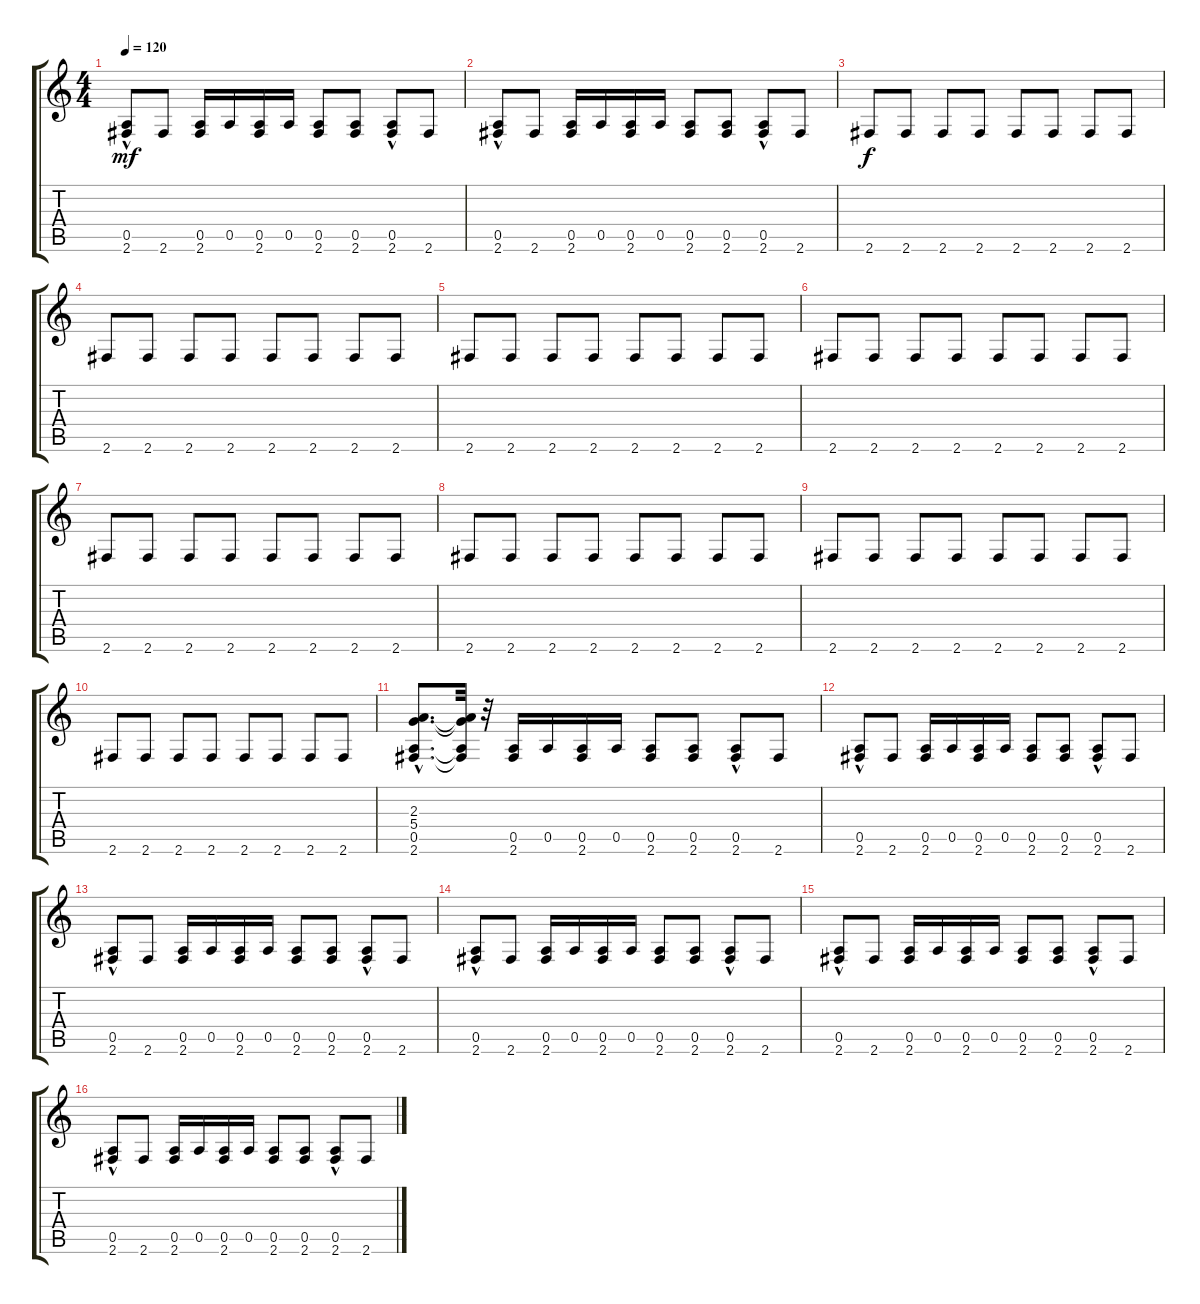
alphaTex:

\track "" {instrument acousticguitarnylon}
\staff {score tabs}
\tuning (E4 B3 G3 D3 A2 E2) {hide}
\ts (4 4)
\tempo 120
\clef g2
\ks c
(0.5{hac} 2.6).8{dy mf} 2.6.8 (0.5 2.6).16 0.5.16 (0.5 2.6).16 0.5.16 (0.5 2.6).8 (0.5 2.6).8 (0.5{hac} 2.6).8 2.6.8 |
(0.5{hac} 2.6).8 2.6.8 (0.5 2.6).16 0.5.16 (0.5 2.6).16 0.5.16 (0.5 2.6).8 (0.5 2.6).8 (0.5{hac} 2.6).8 2.6.8 |
2.6.8{dy f} 2.6.8 2.6.8 2.6.8 2.6.8 2.6.8 2.6.8 2.6.8 |
2.6.8 2.6.8 2.6.8 2.6.8 2.6.8 2.6.8 2.6.8 2.6.8 |
2.6.8 2.6.8 2.6.8 2.6.8 2.6.8 2.6.8 2.6.8 2.6.8 |
2.6.8 2.6.8 2.6.8 2.6.8 2.6.8 2.6.8 2.6.8 2.6.8 |
2.6.8 2.6.8 2.6.8 2.6.8 2.6.8 2.6.8 2.6.8 2.6.8 |
2.6.8 2.6.8 2.6.8 2.6.8 2.6.8 2.6.8 2.6.8 2.6.8 |
2.6.8 2.6.8 2.6.8 2.6.8 2.6.8 2.6.8 2.6.8 2.6.8 |
2.6.8 2.6.8 2.6.8 2.6.8 2.6.8 2.6.8 2.6.8 2.6.8 |
(2.3{hac} 5.4{hac} 0.5{hac} 2.6{hac}).8{d} (2.3{t} 5.4{t} 0.5{t} 2.6{t}).32 r.32 (0.5 2.6).16 0.5.16 (0.5 2.6).16 0.5.16 (0.5 2.6).8 (0.5 2.6).8 (0.5{hac} 2.6).8 2.6.8 |
(0.5{hac} 2.6).8 2.6.8 (0.5 2.6).16 0.5.16 (0.5 2.6).16 0.5.16 (0.5 2.6).8 (0.5 2.6).8 (0.5{hac} 2.6).8 2.6.8 |
(0.5{hac} 2.6).8 2.6.8 (0.5 2.6).16 0.5.16 (0.5 2.6).16 0.5.16 (0.5 2.6).8 (0.5 2.6).8 (0.5{hac} 2.6).8 2.6.8 |
(0.5{hac} 2.6).8 2.6.8 (0.5 2.6).16 0.5.16 (0.5 2.6).16 0.5.16 (0.5 2.6).8 (0.5 2.6).8 (0.5{hac} 2.6).8 2.6.8 |
(0.5{hac} 2.6).8 2.6.8 (0.5 2.6).16 0.5.16 (0.5 2.6).16 0.5.16 (0.5 2.6).8 (0.5 2.6).8 (0.5{hac} 2.6).8 2.6.8 |
(0.5{hac} 2.6).8 2.6.8 (0.5 2.6).16 0.5.16 (0.5 2.6).16 0.5.16 (0.5 2.6).8 (0.5 2.6).8 (0.5{hac} 2.6).8 2.6.8
